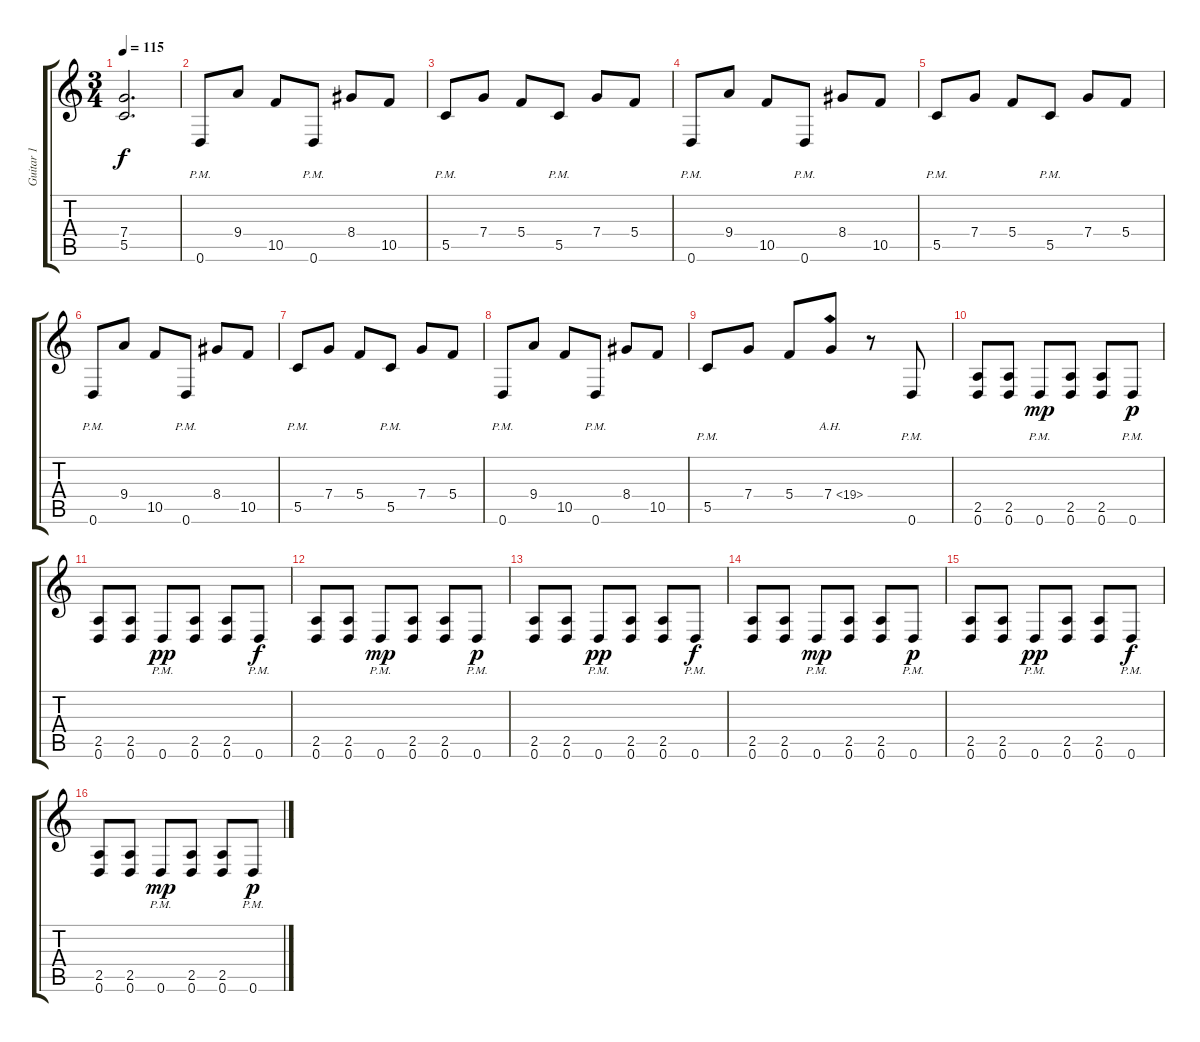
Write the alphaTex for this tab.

\track ("Guitar 1" "Guitar 1") {instrument distortionguitar}
\staff {score tabs}
\tuning (D4 A3 F3 C3 G2 D2) {hide}
\ts (3 4)
\tempo 115
\clef g2
\ks c
(7.4 5.5).2{d dy f} |
0.6{pm}.8 9.4.8 10.5.8 0.6{pm}.8 8.4.8 10.5.8 |
5.5{pm}.8 7.4.8 5.4.8 5.5{pm}.8 7.4.8 5.4.8 |
0.6{pm}.8 9.4.8 10.5.8 0.6{pm}.8 8.4.8 10.5.8 |
5.5{pm}.8 7.4.8 5.4.8 5.5{pm}.8 7.4.8 5.4.8 |
0.6{pm}.8 9.4.8 10.5.8 0.6{pm}.8 8.4.8 10.5.8 |
5.5{pm}.8 7.4.8 5.4.8 5.5{pm}.8 7.4.8 5.4.8 |
0.6{pm}.8 9.4.8 10.5.8 0.6{pm}.8 8.4.8 10.5.8 |
5.5{pm}.8 7.4.8 5.4.8 7.4{ah 12}.8 r.8 0.6{pm}.8 |
(2.5 0.6).8 (2.5 0.6).8 0.6{pm}.8{dy mp} (2.5 0.6).8 (2.5 0.6).8 0.6{pm}.8{dy p} |
(2.5 0.6).8 (2.5 0.6).8 0.6{pm}.8{dy pp} (2.5 0.6).8 (2.5 0.6).8 0.6{pm}.8{dy f} |
(2.5 0.6).8 (2.5 0.6).8 0.6{pm}.8{dy mp} (2.5 0.6).8 (2.5 0.6).8 0.6{pm}.8{dy p} |
(2.5 0.6).8 (2.5 0.6).8 0.6{pm}.8{dy pp} (2.5 0.6).8 (2.5 0.6).8 0.6{pm}.8{dy f} |
(2.5 0.6).8 (2.5 0.6).8 0.6{pm}.8{dy mp} (2.5 0.6).8 (2.5 0.6).8 0.6{pm}.8{dy p} |
(2.5 0.6).8 (2.5 0.6).8 0.6{pm}.8{dy pp} (2.5 0.6).8 (2.5 0.6).8 0.6{pm}.8{dy f} |
(2.5 0.6).8 (2.5 0.6).8 0.6{pm}.8{dy mp} (2.5 0.6).8 (2.5 0.6).8 0.6{pm}.8{dy p}
